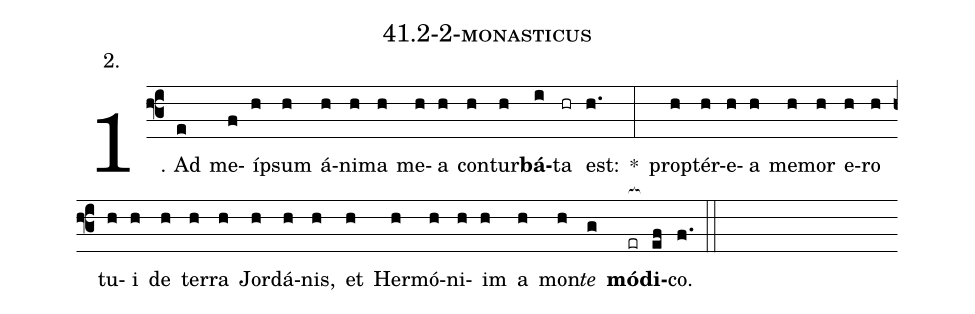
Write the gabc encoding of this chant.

name: 41.2-2-monasticus;
annotation: 2.;
%%
(f3)1. Ad(e) me(f)íp(h)sum(h) á(h)ni(h)ma(h) me(h)a(h) con(h)tur(h)<b>bá</b>(i)ta(hr) est:(h.) *(:) prop(h)tér(h)e(h)a(h) me(h)mor(h) e(h)ro(h) tu(h)i(h) de(h) ter(h)ra(h) Jor(h)dá(h)nis,(h) et(h) Her(h)mó(h)ni(h)im(h) a(h) mon(h)<i>te</i>(g) <b>mó</b>(er[ocb:1{])<b>di</b>(ef[ocb:0}])co.(f.) (::)


%E(h) u(h) o(h) u(g) a(ef) e.(f.) (::)
